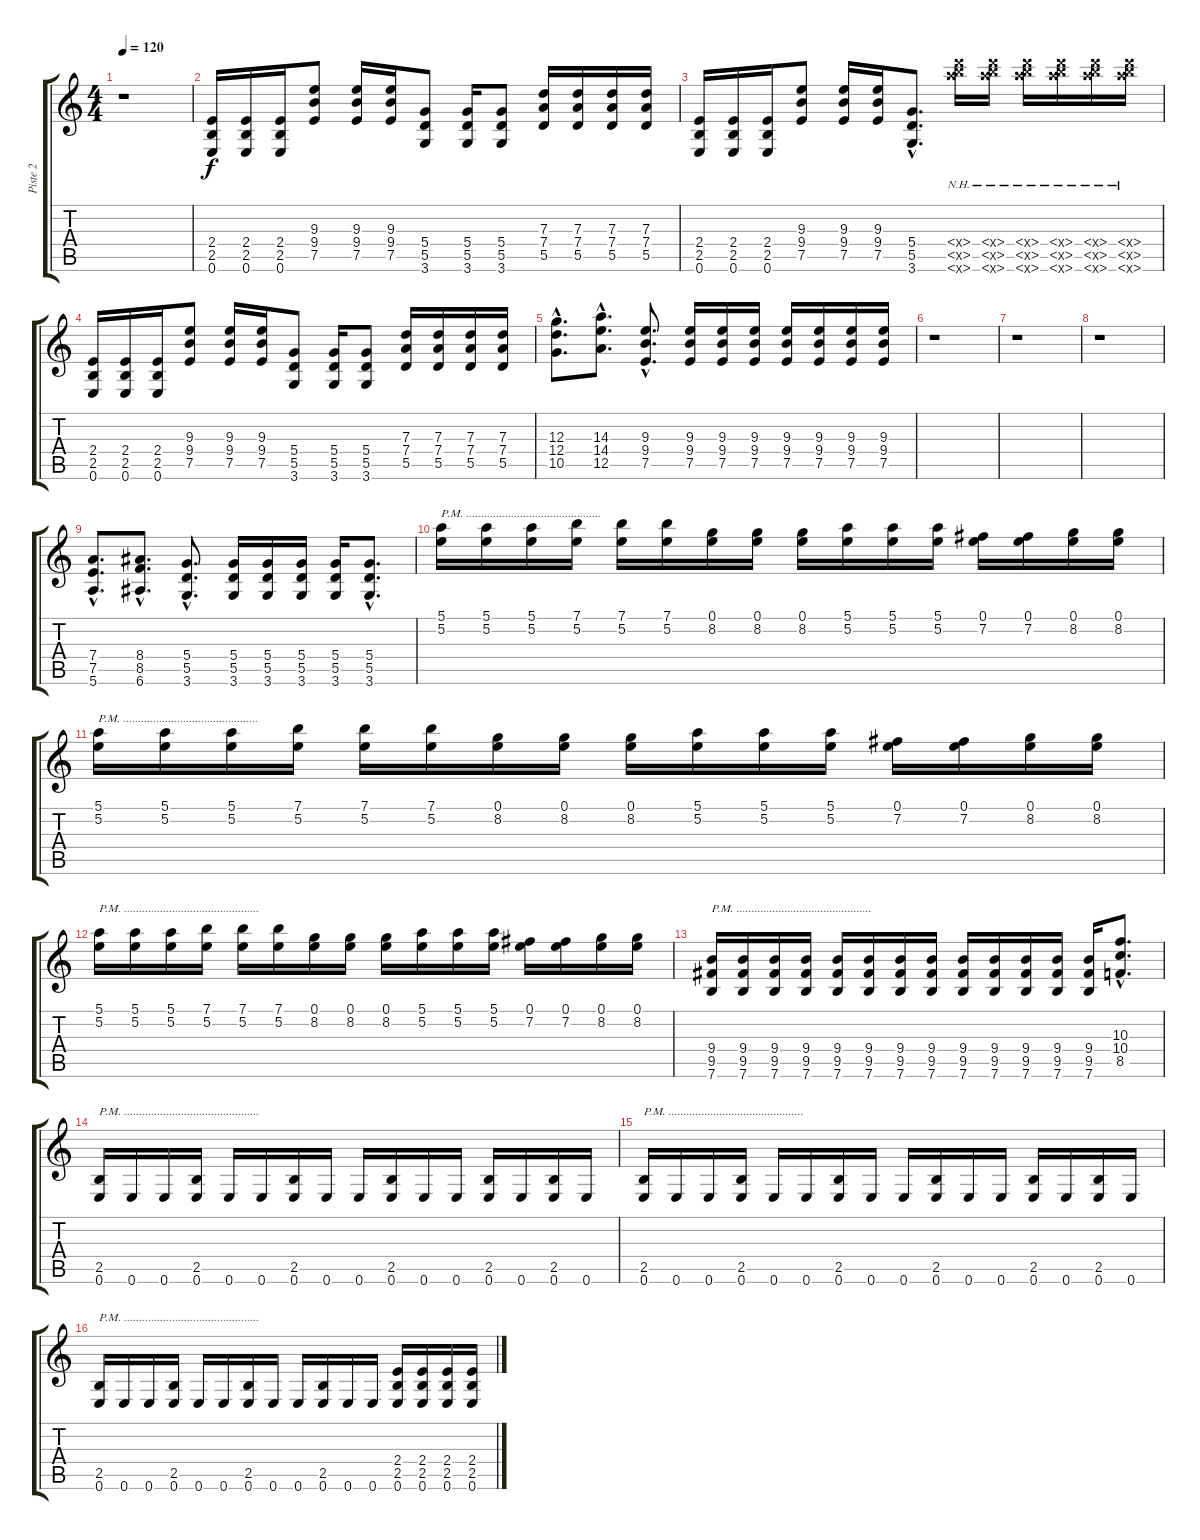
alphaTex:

\track ("Piste 2" "Piste 2") {instrument overdrivenguitar}
\staff {score tabs}
\tuning (E4 B3 G3 D3 A2 E2) {hide}
\ts (4 4)
\tempo 120
\clef g2
\ks c
r.1{dy f instrument overdrivenguitar} |
(2.4 2.5 0.6).16 (2.4 2.5 0.6).16 (2.4 2.5 0.6).16 (9.3 9.4 7.5).8 (9.3 9.4 7.5).16 (9.3 9.4 7.5).16 (5.4 5.5 3.6).8 (5.4 5.5 3.6).16 (5.4 5.5 3.6).8 (7.3 7.4 5.5).16 (7.3 7.4 5.5).16 (7.3 7.4 5.5).16 (7.3 7.4 5.5).16 |
(2.4 2.5 0.6).16 (2.4 2.5 0.6).16 (2.4 2.5 0.6).16 (9.3 9.4 7.5).8 (9.3 9.4 7.5).16 (9.3 9.4 7.5).16 (5.4{hac} 5.5{hac} 3.6{hac}).8{d} (5.4{nh x} 5.5{nh x} 3.6{nh x}).16 (5.4{nh x} 5.5{nh x} 3.6{nh x}).16 (5.4{nh x} 5.5{nh x} 3.6{nh x}).16 (5.4{nh x} 5.5{nh x} 3.6{nh x}).16 (5.4{nh x} 5.5{nh x} 3.6{nh x}).16 (5.4{nh x} 5.5{nh x} 3.6{nh x}).16 |
(2.4 2.5 0.6).16 (2.4 2.5 0.6).16 (2.4 2.5 0.6).16 (9.3 9.4 7.5).8 (9.3 9.4 7.5).16 (9.3 9.4 7.5).16 (5.4 5.5 3.6).8 (5.4 5.5 3.6).16 (5.4 5.5 3.6).8 (7.3 7.4 5.5).16 (7.3 7.4 5.5).16 (7.3 7.4 5.5).16 (7.3 7.4 5.5).16 |
(12.3{hac} 12.4{hac} 10.5{hac}).8{d} (14.3{hac} 14.4{hac} 12.5{hac}).8{d} (9.3{hac} 9.4{hac} 7.5{hac}).8{d} (9.3 9.4 7.5).16 (9.3 9.4 7.5).16 (9.3 9.4 7.5).16 (9.3 9.4 7.5).16 (9.3 9.4 7.5).16 (9.3 9.4 7.5).16 (9.3 9.4 7.5).16 |
r.1 |
r.1 |
r.1 |
(7.4{hac} 7.5{hac} 5.6{hac}).8{d} (8.4{hac} 8.5{hac} 6.6{hac}).8{d} (5.4{hac} 5.5{hac} 3.6{hac}).8{d} (5.4 5.5 3.6).16 (5.4 5.5 3.6).16 (5.4 5.5 3.6).16 (5.4 5.5 3.6).16 (5.4{hac} 5.5{hac} 3.6{hac}).8{d} |
(5.1 5.2).16{txt "P.M. ............................................."} (5.1 5.2).16 (5.1 5.2).16 (7.1 5.2).16 (7.1 5.2).16 (7.1 5.2).16 (0.1 8.2).16 (0.1 8.2).16 (0.1 8.2).16 (5.1 5.2).16 (5.1 5.2).16 (5.1 5.2).16 (0.1 7.2).16 (0.1 7.2).16 (0.1 8.2).16 (0.1 8.2).16 |
(5.1 5.2).16{txt "P.M. ............................................."} (5.1 5.2).16 (5.1 5.2).16 (7.1 5.2).16 (7.1 5.2).16 (7.1 5.2).16 (0.1 8.2).16 (0.1 8.2).16 (0.1 8.2).16 (5.1 5.2).16 (5.1 5.2).16 (5.1 5.2).16 (0.1 7.2).16 (0.1 7.2).16 (0.1 8.2).16 (0.1 8.2).16 |
(5.1 5.2).16{txt "P.M. ............................................."} (5.1 5.2).16 (5.1 5.2).16 (7.1 5.2).16 (7.1 5.2).16 (7.1 5.2).16 (0.1 8.2).16 (0.1 8.2).16 (0.1 8.2).16 (5.1 5.2).16 (5.1 5.2).16 (5.1 5.2).16 (0.1 7.2).16 (0.1 7.2).16 (0.1 8.2).16 (0.1 8.2).16 |
(9.4 9.5 7.6).16{txt "P.M. ............................................."} (9.4 9.5 7.6).16 (9.4 9.5 7.6).16 (9.4 9.5 7.6).16 (9.4 9.5 7.6).16 (9.4 9.5 7.6).16 (9.4 9.5 7.6).16 (9.4 9.5 7.6).16 (9.4 9.5 7.6).16 (9.4 9.5 7.6).16 (9.4 9.5 7.6).16 (9.4 9.5 7.6).16 (9.4 9.5 7.6).16 (10.3{hac} 10.4{hac} 8.5{hac}).8{d} |
(2.5 0.6).16{txt "P.M. ............................................."} 0.6.16 0.6.16 (2.5 0.6).16 0.6.16 0.6.16 (2.5 0.6).16 0.6.16 0.6.16 (2.5 0.6).16 0.6.16 0.6.16 (2.5 0.6).16 0.6.16 (2.5 0.6).16 0.6.16 |
(2.5 0.6).16{txt "P.M. ............................................."} 0.6.16 0.6.16 (2.5 0.6).16 0.6.16 0.6.16 (2.5 0.6).16 0.6.16 0.6.16 (2.5 0.6).16 0.6.16 0.6.16 (2.5 0.6).16 0.6.16 (2.5 0.6).16 0.6.16 |
(2.5 0.6).16{txt "P.M. ............................................."} 0.6.16 0.6.16 (2.5 0.6).16 0.6.16 0.6.16 (2.5 0.6).16 0.6.16 0.6.16 (2.5 0.6).16 0.6.16 0.6.16 (2.4 2.5 0.6).16 (2.4 2.5 0.6).16 (2.4 2.5 0.6).16 (2.4 2.5 0.6).16
